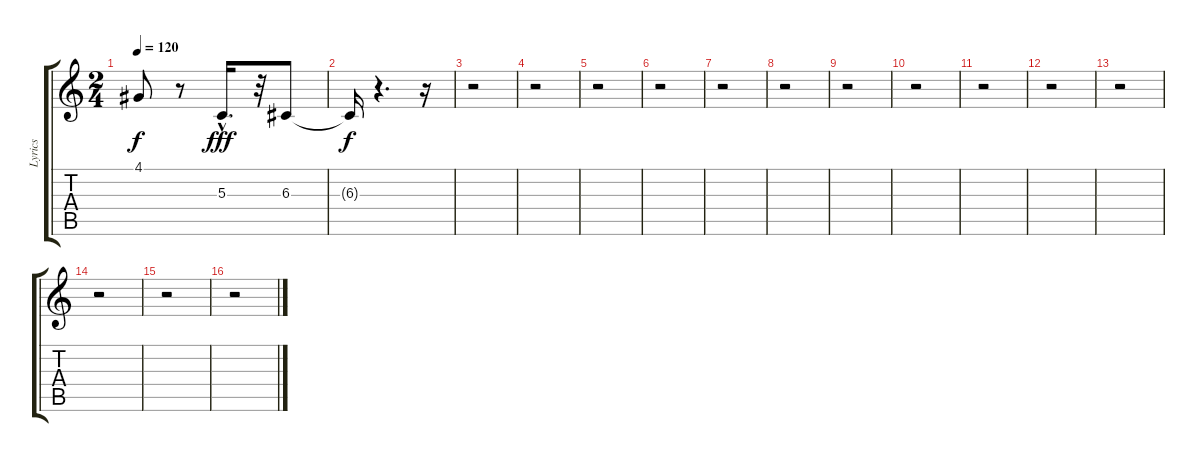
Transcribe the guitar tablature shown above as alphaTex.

\track ("Lyrics" "Lyrics") {instrument flute}
\staff {score tabs}
\tuning (E4 B3 G3 D3 A2 E2) {hide}
\ts (2 4)
\tempo 120
\clef g2
\ks c
4.1{t}.8{dy f} r.8 5.3{hac}.16{d dy fff} r.32 6.3.8 |
6.3{t}.16{dy f} r.4{d} r.16 |
r.2 |
r.2 |
r.2 |
r.2 |
r.2 |
r.2 |
r.2 |
r.2 |
r.2 |
r.2 |
r.2 |
r.2 |
r.2 |
r.2
